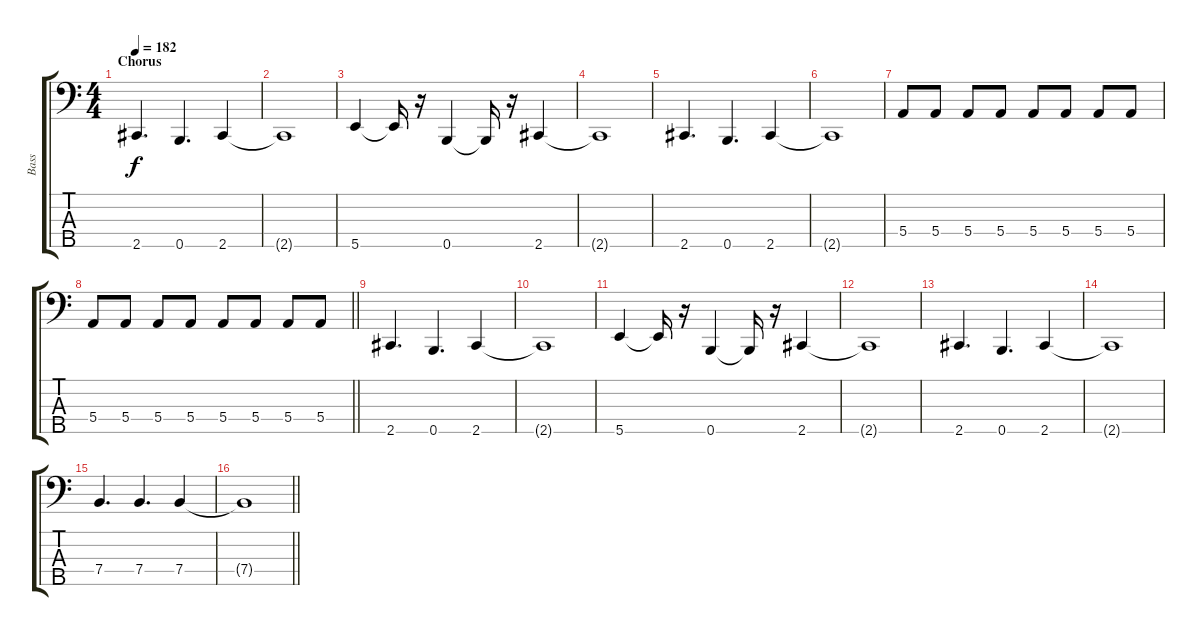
\track ("Bass" "Bass") {instrument electricbassfinger}
\staff {score tabs}
\tuning (G2 D2 A1 E1 B0) {hide}
\ts (4 4)
\section ("" "Chorus")
\tempo 182
\clef f4
\ks c
2.5.4{d dy f} 0.5.4{d} 2.5.4 |
2.5{t}.1 |
5.5.4 5.5{t}.16 r.16 0.5.4 0.5{t}.16 r.16 2.5.4 |
2.5{t}.1 |
2.5.4{d} 0.5.4{d} 2.5.4 |
2.5{t}.1 |
5.4.8 5.4.8 5.4.8 5.4.8 5.4.8 5.4.8 5.4.8 5.4.8 |
\barLineRight lightlight
5.4.8 5.4.8 5.4.8 5.4.8 5.4.8 5.4.8 5.4.8 5.4.8 |
\section ("" "")
2.5.4{d} 0.5.4{d} 2.5.4 |
2.5{t}.1 |
5.5.4 5.5{t}.16 r.16 0.5.4 0.5{t}.16 r.16 2.5.4 |
2.5{t}.1 |
2.5.4{d} 0.5.4{d} 2.5.4 |
2.5{t}.1 |
7.4.4{d} 7.4.4{d} 7.4.4 |
\barLineRight lightlight
7.4{t}.1
